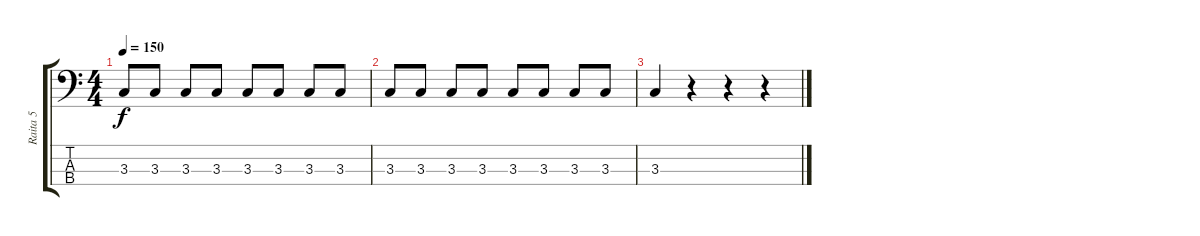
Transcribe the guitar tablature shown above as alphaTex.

\track ("Raita 5" "Raita 5") {instrument electricbasspick}
\staff {score tabs}
\tuning (G2 D2 A1 E1) {hide}
\ts (4 4)
\tempo 150
\clef f4
\ks c
3.3.8{dy f} 3.3.8 3.3.8 3.3.8 3.3.8 3.3.8 3.3.8 3.3.8 |
3.3.8 3.3.8 3.3.8 3.3.8 3.3.8 3.3.8 3.3.8 3.3.8 |
3.3.4 r.4 r.4 r.4
